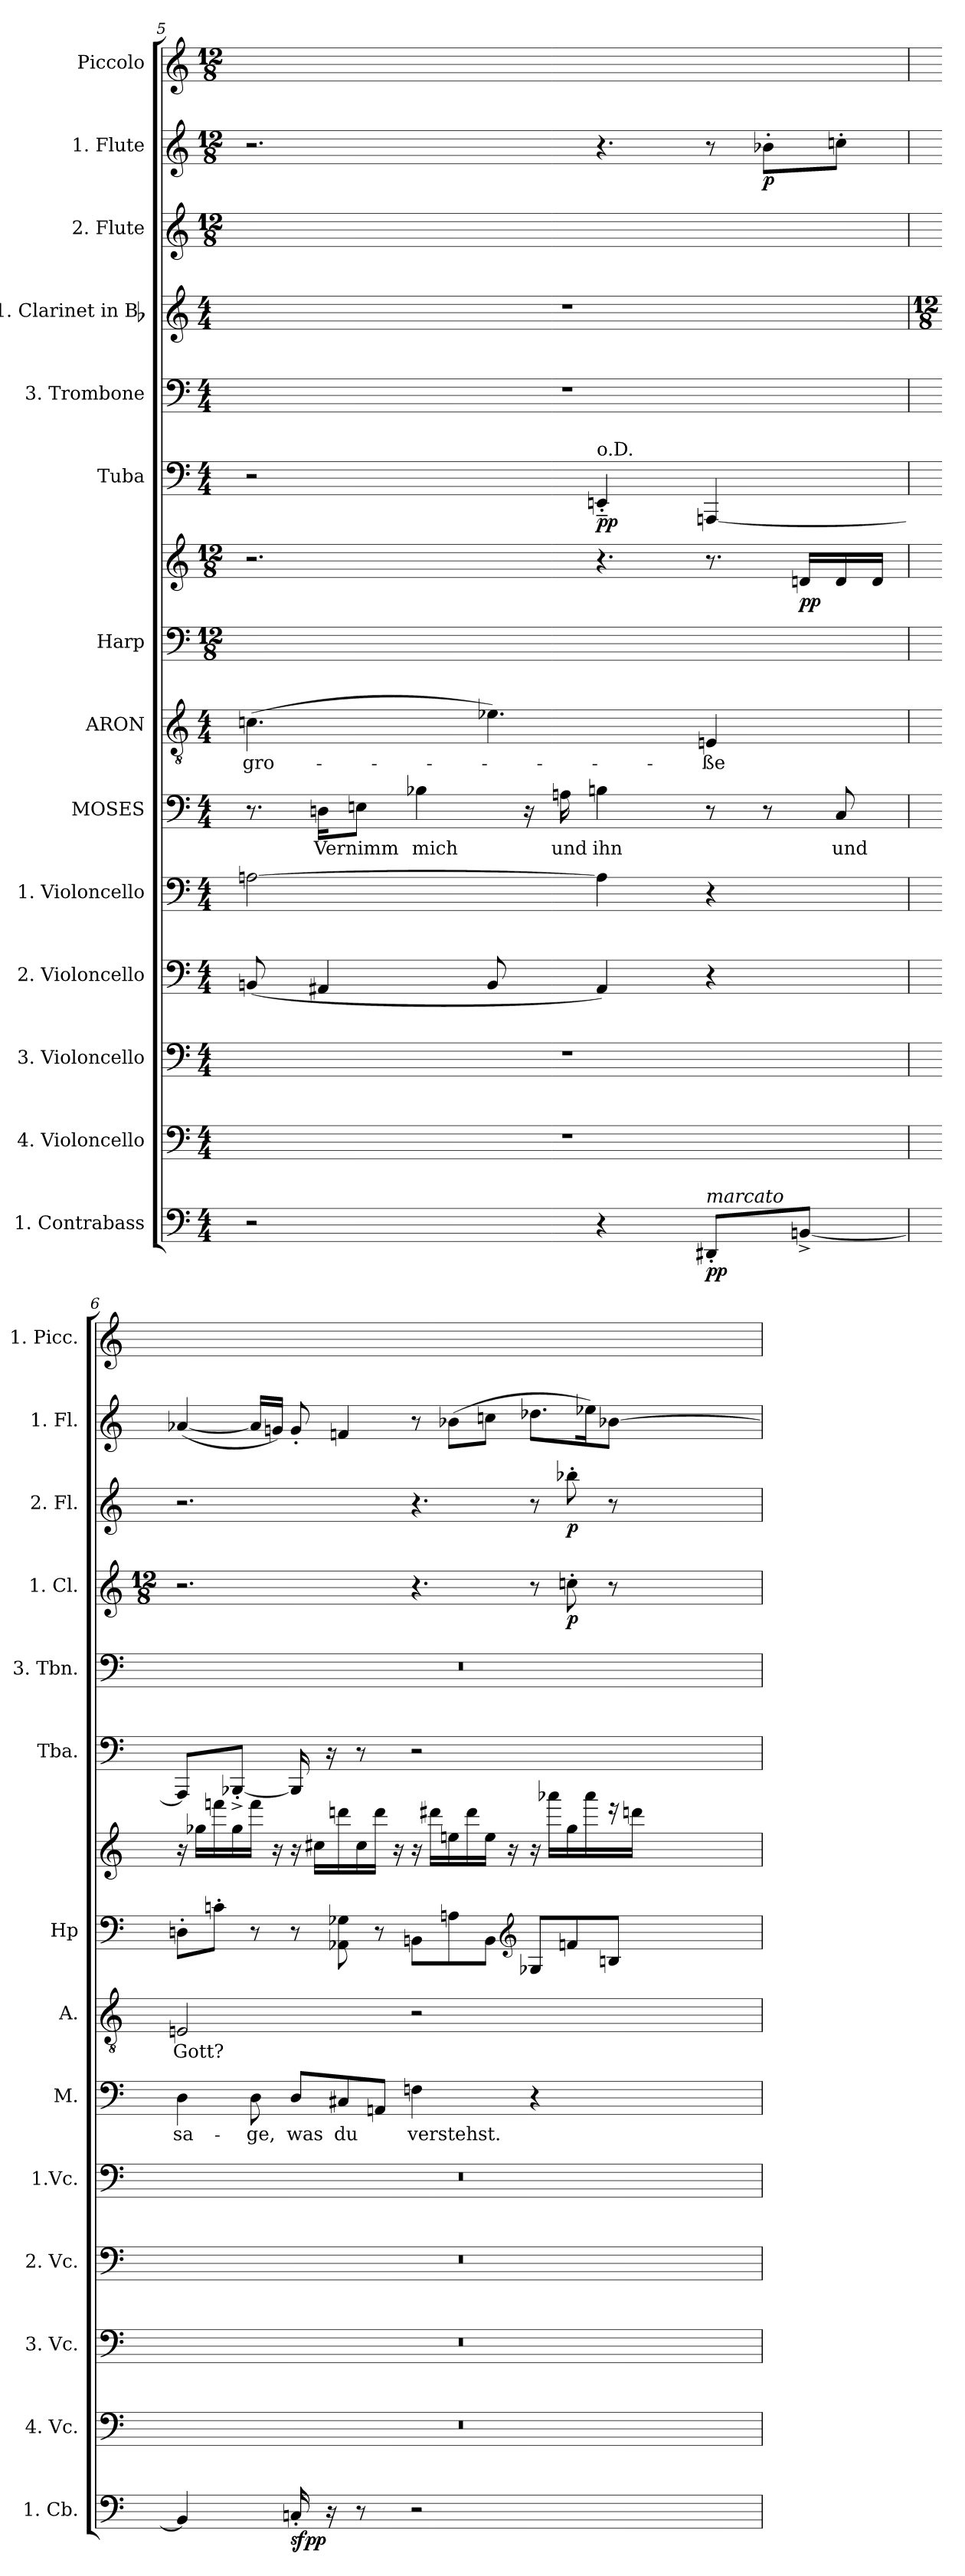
**kern	**dynam	**kern	**kern	**kern	**kern	**kern	**text	**kern	**text	**kern	**kern	**dynam	**kern	**dynam	**kern	**kern	**dynam	**kern	**dynam	**kern	**dynam	**kern
*part14	*part14	*part13	*part12	*part11	*part10	*part9	*part9	*part8	*part8	*part7	*part7	*part7	*part6	*part6	*part5	*part4	*part4	*part3	*part3	*part2	*part2	*part1
*staff15	*staff15	*staff14	*staff13	*staff12	*staff11	*staff10	*staff10	*staff9	*staff9	*staff8	*staff7	*staff7/8	*staff6	*staff6	*staff5	*staff4	*staff4	*staff3	*staff3	*staff2	*staff2	*staff1
*I"1. Contrabass	*	*I"4. Violoncello	*I"3. Violoncello	*I"2. Violoncello	*I"1. Violoncello	*I"MOSES	*	*I"ARON	*	*I"Harp	*	*	*I"Tuba	*	*I"3. Trombone	*I"1. Clarinet in Bb	*	*I"2. Flute	*	*I"1. Flute	*	*I"Piccolo
*I'1. Cb.	*	*I'4. Vc.	*I'3. Vc.	*I'2. Vc.	*I'1.Vc.	*I'M.	*	*I'A.	*	*I'Hp	*	*	*I'Tba.	*	*I'3. Tbn.	*I'1. Cl.	*	*I'2. Fl.	*	*I'1. Fl.	*	*I'1. Picc.
*clefF4	*	*clefF4	*clefF4	*clefF4	*clefF4	*clefF4	*	*clefGv2	*	*clefF4	*clefG2	*	*clefF4	*	*clefF4	*clefG2	*	*clefG2	*	*clefG2	*	*clefG2
*ITrd7c12	*	*	*	*	*	*	*	*ITrd7c12	*	*	*	*	*	*	*	*	*	*	*	*	*	*
*k[]	*	*k[]	*k[]	*k[]	*k[]	*k[]	*	*k[]	*	*k[]	*k[]	*	*k[]	*	*k[]	*k[]	*	*k[]	*	*k[]	*	*k[]
*C:	*	*C:	*C:	*C:	*C:	*C:	*	*C:	*	*C:	*C:	*	*C:	*	*C:	*C:	*	*C:	*	*C:	*	*C:
*M4/4	*	*M4/4	*M4/4	*M4/4	*M4/4	*M4/4	*	*M4/4	*	*M12/8	*M12/8	*	*M4/4	*	*M4/4	*M4/4	*	*M12/8	*	*M12/8	*	*M12/8
*	*	*	*	*	*	*Xtuplet	*	*	*	*	*Xtuplet	*	*	*	*	*	*	*	*	*Xtuplet	*	*
=5	=5	=5	=5	=5	=5	=5	=5	=5	=5	=5	=5	=5	=5	=5	=5	=5	=5	=5	=5	=5	=5	=5
2r	.	1r	1r	(8BBn	[2An	12.r	.	(4.Cn	gro-	1r	3.r	.	2r	.	1r	1r	.	1r	.	3.r	.	1r
.	.	.	.	4AA#X	.	24DnKL	Vernimm	.	.	.	.	.	.	.	.	.	.	.	.	.	.	.
.	.	.	.	.	.	12EnJ	.	.	.	.	.	.	.	.	.	.	.	.	.	.	.	.
.	.	.	.	.	.	6B-X	mich	.	.	.	.	.	.	.	.	.	.	.	.	.	.	.
.	.	.	.	8BB	.	.	.	4.E-X)	.	.	.	.	.	.	.	.	.	.	.	.	.	.
.	.	.	.	.	.	24r	.	.	.	.	.	.	.	.	.	.	.	.	.	.	.	.
.	.	.	.	.	.	24An	und	.	.	.	.	.	.	.	.	.	.	.	.	.	.	.
!	!	!	!	!	!	!	!	!	!	!	!	!	!LO:TX:a:t=o.D.	!	!	!	!	!	!	!	!	!
4r	.	.	.	4AA#)	4A]	4Bn	ihn	.	.	.	6.r	.	4EEn'~	pp	.	.	.	.	.	6.r	.	.
!LO:TX:a:i:t=marcato	!	!	!	!	!	!	!	!	!	!	!	!	!	!	!	!	!	!	!	!	!	!
8DDD#X'L	pp	.	.	4r	4r	12r	.	4EEn	-ße	.	12.r	.	[4AAAn	.	.	.	.	.	.	12r	.	.
.	.	.	.	.	.	12r	.	.	.	.	.	.	.	.	.	.	.	.	.	12b-X'L	p	.
[8BBBn^J	.	.	.	.	.	.	.	.	.	.	24dnLL	pp	.	.	.	.	.	.	.	.	.	.
.	.	.	.	.	.	12C	und	.	.	.	24d	.	.	.	.	.	.	.	.	12ccn'J	.	.
.	.	.	.	.	.	.	.	.	.	.	24dJJ	.	.	.	.	.	.	.	.	.	.	.
=6	=6	=6	=6	=6	=6	=6	=6	=6	=6	=6	=6	=6	=6	=6	=6	=6	=6	=6	=6	=6	=6	=6
*	*	*	*	*	*	*	*	*	*	*	*	*	*	*	*	*M12/8	*	*	*	*	*	*
*	*	*	*	*	*	*	*	*	*	*Xtuplet	*	*	*	*	*	*Xtuplet	*	*Xtuplet	*	*	*	*
4BBB]	.	1r	1r	1r	1r	6D	sa-	2EEn	Gott?	12Dn'L	24r	.	8AAAL]	.	1r	3.r	.	3.r	.	([6a-X	.	1r
.	.	.	.	.	.	.	.	.	.	.	24gg-XLL	.	.	.	.	.	.	.	.	.	.	.
.	.	.	.	.	.	.	.	.	.	12cn'J	24fffn	.	.	.	.	.	.	.	.	.	.	.
.	.	.	.	.	.	.	.	.	.	.	24gg-	.	[8BBB-X'^J	.	.	.	.	.	.	.	.	.
.	.	.	.	.	.	12D	-ge,	.	.	12r	24fffJJ	.	.	.	.	.	.	.	.	24a-LL]	.	.
.	.	.	.	.	.	.	.	.	.	.	24r	.	.	.	.	.	.	.	.	24gnJJ)	.	.
16CCn'	sfpp	.	.	.	.	12DL	was	.	.	12r	24r	.	16BBB-]	.	.	.	.	.	.	12g'	.	.
.	.	.	.	.	.	.	.	.	.	.	24cc#XLL	.	.	.	.	.	.	.	.	.	.	.
16r	.	.	.	.	.	.	.	.	.	.	.	.	16r	.	.	.	.	.	.	.	.	.
.	.	.	.	.	.	12C#X	du	.	.	12AA-X 12G-X	24dddn	.	.	.	.	.	.	.	.	6fn	.	.
8r	.	.	.	.	.	.	.	.	.	.	24cc#	.	8r	.	.	.	.	.	.	.	.	.
.	.	.	.	.	.	12AAnJ	.	.	.	12r	24dddJJ	.	.	.	.	.	.	.	.	.	.	.
.	.	.	.	.	.	.	.	.	.	.	24r	.	.	.	.	.	.	.	.	.	.	.
2r	.	.	.	.	.	4Fn	verstehst.	2r	.	12BBnL	24r	.	2r	.	.	6.r	.	6.r	.	12r	.	.
.	.	.	.	.	.	.	.	.	.	.	24ddd#XLL	.	.	.	.	.	.	.	.	.	.	.
.	.	.	.	.	.	.	.	.	.	12An	24een	.	.	.	.	.	.	.	.	(12b-XL	.	.
.	.	.	.	.	.	.	.	.	.	.	24ddd#	.	.	.	.	.	.	.	.	.	.	.
.	.	.	.	.	.	.	.	.	.	12BBJ	24eeJJ	.	.	.	.	.	.	.	.	12ccnJ	.	.
.	.	.	.	.	.	.	.	.	.	.	24r	.	.	.	.	.	.	.	.	.	.	.
*	*	*	*	*	*	*	*	*	*	*clefG2	*	*	*	*	*	*	*	*	*	*	*	*
.	.	.	.	.	.	4r	.	.	.	12G-XL	24r	.	.	.	.	12r	.	12r	.	12.dd-XL	.	.
.	.	.	.	.	.	.	.	.	.	.	24aaa-XLL	.	.	.	.	.	.	.	.	.	.	.
.	.	.	.	.	.	.	.	.	.	12fn	24gg-	.	.	.	.	12ccn'	p	12bb-X'	p	.	.	.
.	.	.	.	.	.	.	.	.	.	.	24aaa-	.	.	.	.	.	.	.	.	24ee-XK)	.	.
.	.	.	.	.	.	.	.	.	.	12BnJ	24r	.	.	.	.	12r	.	12r	.	[12b-XJ	.	.
.	.	.	.	.	.	.	.	.	.	.	24dddnJJ	.	.	.	.	.	.	.	.	.	.	.
=	=	=	=	=	=	=	=	=	=	=	=	=	=	=	=	=	=	=	=	=	=	=
*-	*-	*-	*-	*-	*-	*-	*-	*-	*-	*-	*-	*-	*-	*-	*-	*-	*-	*-	*-	*-	*-	*-
